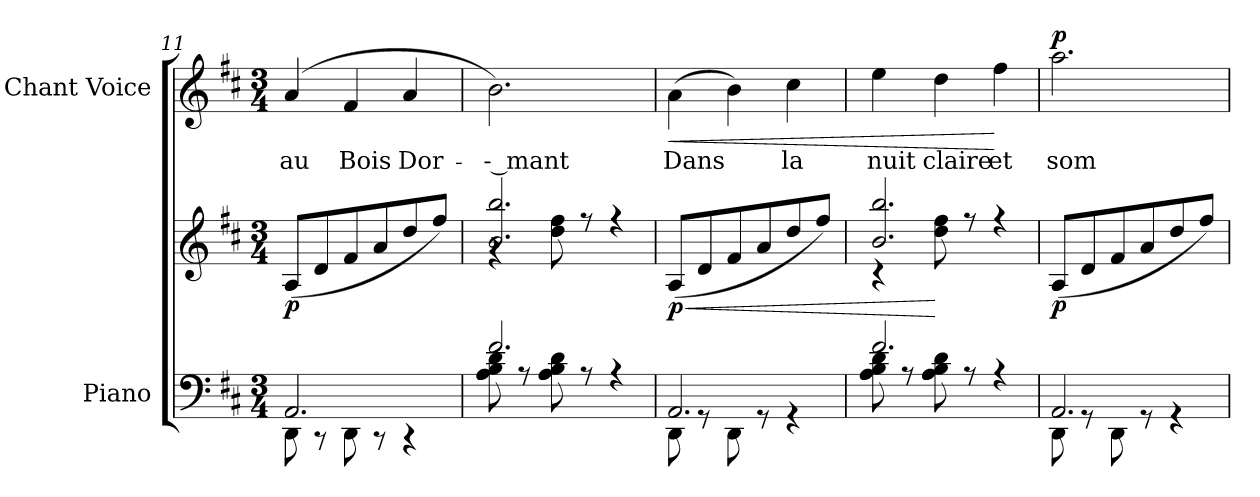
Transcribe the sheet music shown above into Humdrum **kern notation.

**kern	**kern	**dynam	**kern	**text	**dynam
*part2	*part2	*part2	*part1	*part1	*part1
*staff3	*staff2	*staff2/3	*staff1	*staff1	*staff1
*I"Piano	*	*	*I"Chant Voice	*	*
*I'Pno	*	*	*	*	*
*clefF4	*clefG2	*	*clefG2	*	*
*k[f#c#]	*k[f#c#]	*	*k[f#c#]	*	*
*M3/4	*M3/4	*	*M3/4	*	*
=11	=11	=11	=11	=11	=11
*^	*	*	*	*	*
!	!	!	!LO:DY:b	!	!LO:LY:b	!
2.AA/	8DD:\	(<8A/L	p	(>4a/	au	.
.	8r	8d/	.	.	.	.
!	!	!	!	!	!LO:LY:b	!
.	8DD\	8f#/	.	4f#/	Bois	.
.	8r	8a/	.	.	.	.
!	!	!	!	!	!LO:LY:b	!
.	4r	8dd/	.	4a/	Dor-	.
.	.	8ff#/J)	.	.	.	.
!!LO:LB:g=z
=12	=12	=12	=12	=12	=12	=12
*	*	*^	*	*	*	*
!	!	!	!	!	!	!LO:LY:b	!
2.f#/	8A\ 8B\ 8d\	2.b/ 2.bb/	4rg	.	2.b\)	-- mant	.
.	8rA	.	.	.	.	.	.
.	8A\ 8B\ 8d\	.	8dd\ 8ff#\	.	.	.	.
.	8rA	.	8rff	.	.	.	.
.	4rA	.	4rff	.	.	.	.
=13	=13	=13	=13	=13	=13	=13	=13
!	!	!	!	!LO:HP:b	!	!LO:LY:b	!LO:HP:b
!	!	!	!	!LO:DY:n=1:b	!	!	!
*	*	*v	*v	*	*	*	*
2.AA/	8DD:\	(<8A/L	< p	(>4a\	Dans	<
.	8rGG	8d/	.	.	.	.
.	8DD\	8f#/	.	4b\)	.	.
.	8rGG	8a/	.	.	.	.
!	!	!	!	!	!LO:LY:b	!
.	4rGG	8dd/	.	4cc#\	la	.
.	.	8ff#/J)	.	.	.	.
=14	=14	=14	=14	=14	=14	=14
*	*	*^	*	*	*	*
!	!	!	!	!	!	!LO:LY:b	!
2.f#/	8A\ 8B\ 8d\	2.b/ 2.bb/	4r	.	4ee\	nuit	.
.	8rA	.	.	.	.	.	.
!	!	!	!	!	!	!LO:LY:b	!
.	8A\ 8B\ 8d\	.	8dd\ 8ff#\	[	4dd\	claire	.
.	8rA	.	8rff	.	.	.	.
!	!	!	!	!	!	!LO:LY:b	!
.	4rA	.	4rff	.	4ff#\	et	[
=15	=15	=15	=15	=15	=15	=15	=15
!	!	!	!	!LO:DY:b	!	!LO:LY:b	!LO:DY:a
*	*	*v	*v	*	*	*	*
2.AA/	8DD:\	(<8A/L	p	2.aa\	som-	p
.	8rGG	8d/	.	.	.	.
.	8DD\	8f#/	.	.	.	.
.	8rGG	8a/	.	.	.	.
.	4rGG	8dd/	.	.	.	.
.	.	8ff#/J)	.	.	.	.
*v	*v	*	*	*	*	*
=	=	=	=	=	=
*-	*-	*-	*-	*-	*-
